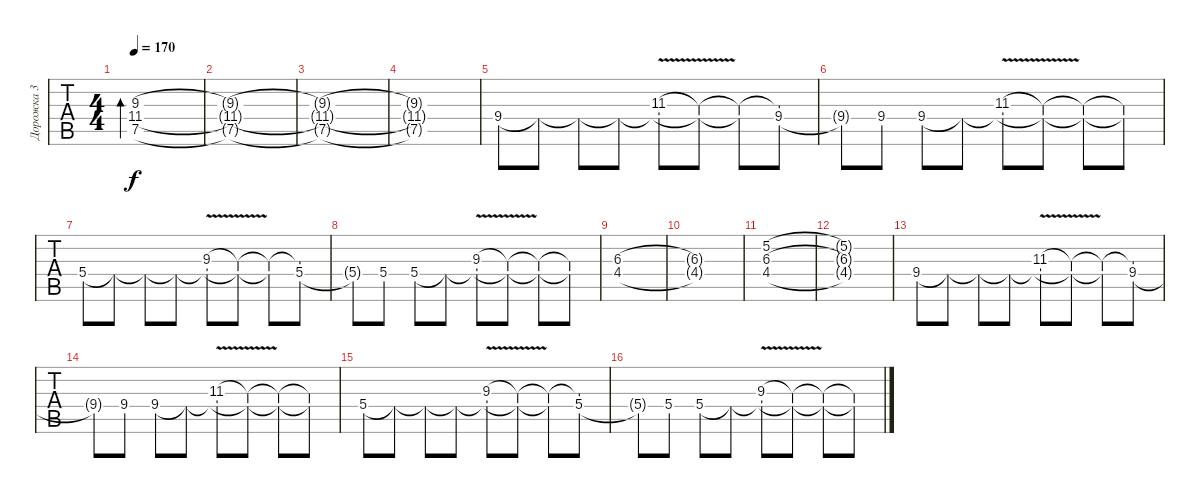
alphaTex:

\track ("Дорожка 3" "Дорожка 3") {instrument distortionguitar}
\staff {tabs}
\tuning (D4 A3 F3 C3 G2 C2) {hide}
\ts (4 4)
\tempo 170
\clef g2
\ks c
(9.3 11.4 7.5).1{bd 480 dy f} |
(9.3{t} 11.4{t} 7.5{t}).1 |
(9.3{t} 11.4{t} 7.5{t}).1 |
(9.3{t} 11.4{t} 7.5{t}).1 |
9.4.8 9.4{t}.8 9.4{t}.8 9.4{t}.8 (11.3{v} 9.4{t}).8 (11.3{t} 9.4{t}).8 (11.3{t} 9.4{t}).8 (11.3{t} 9.4).8 |
9.4{t}.8 9.4.8 9.4.8 9.4{t}.8 (11.3{v} 9.4{t}).8 (11.3{t} 9.4{t}).8 (11.3{t} 9.4{t}).8 (11.3{t} 9.4{t}).8 |
5.4.8 5.4{t}.8 5.4{t}.8 5.4{t}.8 (9.3{v} 5.4{t}).8 (9.3{t} 5.4{t}).8 (9.3{t} 5.4{t}).8 (9.3{t} 5.4).8 |
5.4{t}.8 5.4.8 5.4.8 5.4{t}.8 (9.3{v} 5.4{t}).8 (9.3{t} 5.4{t}).8 (9.3{t} 5.4{t}).8 (9.3{t} 5.4{t}).8 |
(6.3 4.4).1 |
(6.3{t} 4.4{t}).1 |
(5.2 6.3 4.4).1 |
(5.2{t} 6.3{t} 4.4{t}).1 |
9.4.8 9.4{t}.8 9.4{t}.8 9.4{t}.8 (11.3{v} 9.4{t}).8 (11.3{t} 9.4{t}).8 (11.3{t} 9.4{t}).8 (11.3{t} 9.4).8 |
9.4{t}.8 9.4.8 9.4.8 9.4{t}.8 (11.3{v} 9.4{t}).8 (11.3{t} 9.4{t}).8 (11.3{t} 9.4{t}).8 (11.3{t} 9.4{t}).8 |
5.4.8 5.4{t}.8 5.4{t}.8 5.4{t}.8 (9.3{v} 5.4{t}).8 (9.3{t} 5.4{t}).8 (9.3{t} 5.4{t}).8 (9.3{t} 5.4).8 |
5.4{t}.8 5.4.8 5.4.8 5.4{t}.8 (9.3{v} 5.4{t}).8 (9.3{t} 5.4{t}).8 (9.3{t} 5.4{t}).8 (9.3{t} 5.4{t}).8
